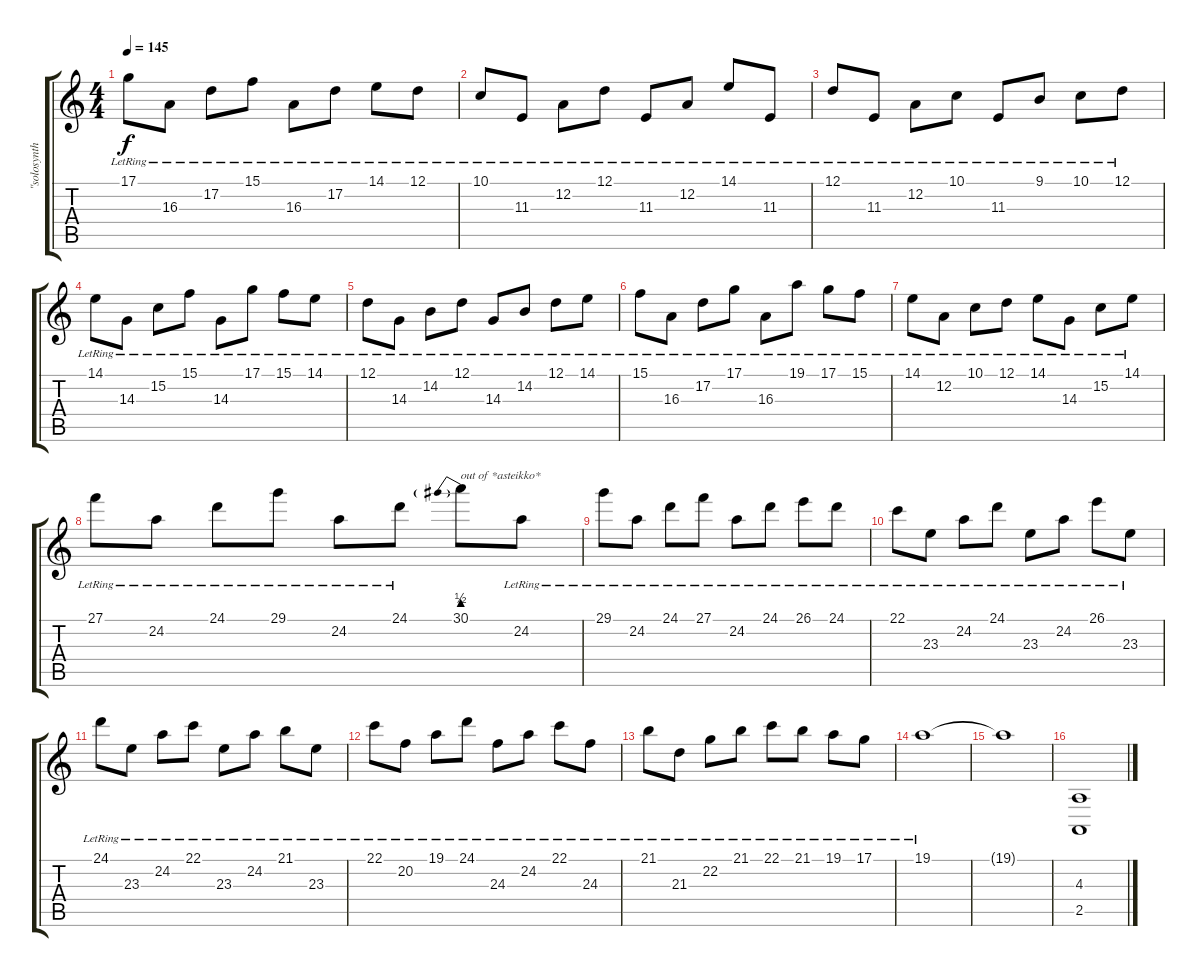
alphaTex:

\track ("\"solosynth\"" "\"solosynth") {instrument acousticgrandpiano}
\staff {score tabs}
\tuning (D4 A3 F3 C3 G2 D2) {hide}
\ts (4 4)
\tempo 145
\clef g2
\ks c
17.1{lr}.8{dy f} 16.3{lr}.8 17.2{lr}.8 15.1{lr}.8 16.3{lr}.8 17.2{lr}.8 14.1{lr}.8 12.1{lr}.8 |
10.1{lr}.8 11.3{lr}.8 12.2{lr}.8 12.1{lr}.8 11.3{lr}.8 12.2{lr}.8 14.1{lr}.8 11.3{lr}.8 |
12.1{lr}.8 11.3{lr}.8 12.2{lr}.8 10.1{lr}.8 11.3{lr}.8 9.1{lr}.8 10.1{lr}.8 12.1{lr}.8 |
14.1{lr}.8 14.3{lr}.8 15.2{lr}.8 15.1{lr}.8 14.3{lr}.8 17.1{lr}.8 15.1{lr}.8 14.1{lr}.8 |
12.1{lr}.8 14.3{lr}.8 14.2{lr}.8 12.1{lr}.8 14.3{lr}.8 14.2{lr}.8 12.1{lr}.8 14.1{lr}.8 |
15.1{lr}.8 16.3{lr}.8 17.2{lr}.8 17.1{lr}.8 16.3{lr}.8 19.1{lr}.8 17.1{lr}.8 15.1{lr}.8 |
14.1{lr}.8 12.2{lr}.8 10.1{lr}.8 12.1{lr}.8 14.1{lr}.8 14.3{lr}.8 15.2{lr}.8 14.1{lr}.8 |
27.1{lr}.8 24.2{lr}.8 24.1{lr}.8 29.1{lr}.8 24.2{lr}.8 24.1{lr}.8 30.1{be (prebend 0 2 60 2)}.8{txt "out of *asteikko*"} 24.2{lr}.8 |
29.1{lr}.8 24.2{lr}.8 24.1{lr}.8 27.1{lr}.8 24.2{lr}.8 24.1{lr}.8 26.1{lr}.8 24.1{lr}.8 |
22.1{lr}.8 23.3{lr}.8 24.2{lr}.8 24.1{lr}.8 23.3{lr}.8 24.2{lr}.8 26.1{lr}.8 23.3{lr}.8 |
24.1{lr}.8 23.3{lr}.8 24.2{lr}.8 22.1{lr}.8 23.3{lr}.8 24.2{lr}.8 21.1{lr}.8 23.3{lr}.8 |
22.1{lr}.8 20.2{lr}.8 19.1{lr}.8 24.1{lr}.8 24.3{lr}.8 24.2{lr}.8 22.1{lr}.8 24.3{lr}.8 |
21.1{lr}.8 21.3{lr}.8 22.2{lr}.8 21.1{lr}.8 22.1{lr}.8 21.1{lr}.8 19.1{lr}.8 17.1{lr}.8 |
19.1{lr}.1 |
19.1{t}.1 |
(4.3 2.5).1
